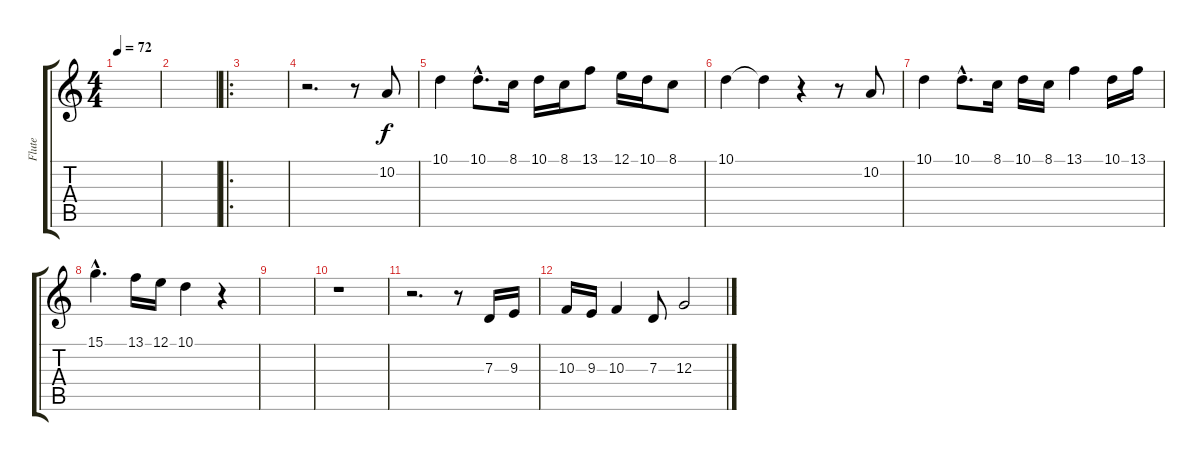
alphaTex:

\track ("Flute" "Flute") {instrument flute}
\staff {score tabs}
\tuning (E4 B3 G3 D3 A2 E2) {hide}
\ts (4 4)
\tempo 72
\clef g2
\ks c
|
|
\ro
|
r.2{d} r.8 10.2.8 |
10.1.4 10.1{hac}.8{d} 8.1.16 10.1.16 8.1.16 13.1.8 12.1.16 10.1.16 8.1.8 |
10.1.4{volume 0} 10.1{t}.4 r.4 r.8{volume 13} 10.2.8 |
10.1.4 10.1{hac}.8{d} 8.1.16 10.1.16 8.1.16 13.1.4 10.1.16 13.1.16 |
15.1{hac}.4{d} 13.1.16 12.1.16 10.1.4 r.4 |
|
r.1 |
r.2{d} r.8 7.3.16 9.3.16 |
10.3.16 9.3.16 10.3.4 7.3.8 12.3.2
